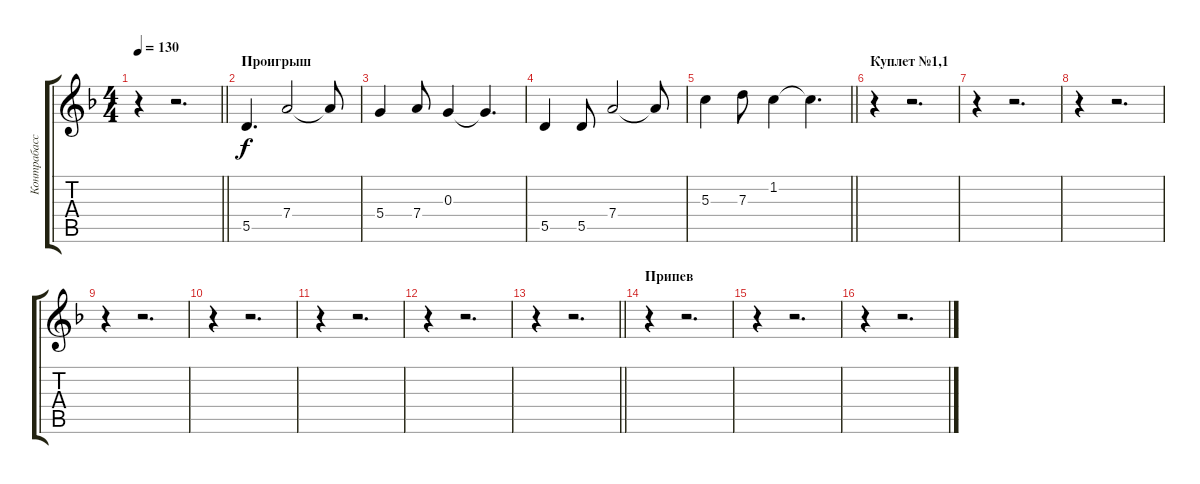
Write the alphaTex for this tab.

\track ("Контрабасс" "Контрабасс") {instrument contrabass}
\staff {score tabs}
\tuning (E4 B3 G3 D3 A2 E2) {hide}
\ts (4 4)
\tempo 130
\clef g2
\barLineRight lightlight
\ks f
r.4{dy f} r.2{d} |
\section ("" "Проигрыш")
5.5.4{d} 7.4.2 7.4{t}.8 |
5.4.4 7.4.8 0.3.4 0.3{t}.4{d} |
5.5.4 5.5.8 7.4.2 7.4{t}.8 |
\barLineRight lightlight
5.3.4 7.3.8 1.2.4 1.2{t}.4{d} |
\section ("" "Куплет №1,1")
r.4 r.2{d} |
r.4 r.2{d} |
r.4 r.2{d} |
r.4 r.2{d} |
r.4 r.2{d} |
r.4 r.2{d} |
r.4 r.2{d} |
\barLineRight lightlight
r.4 r.2{d} |
\section ("" "Припев")
r.4 r.2{d} |
r.4 r.2{d} |
r.4 r.2{d}
